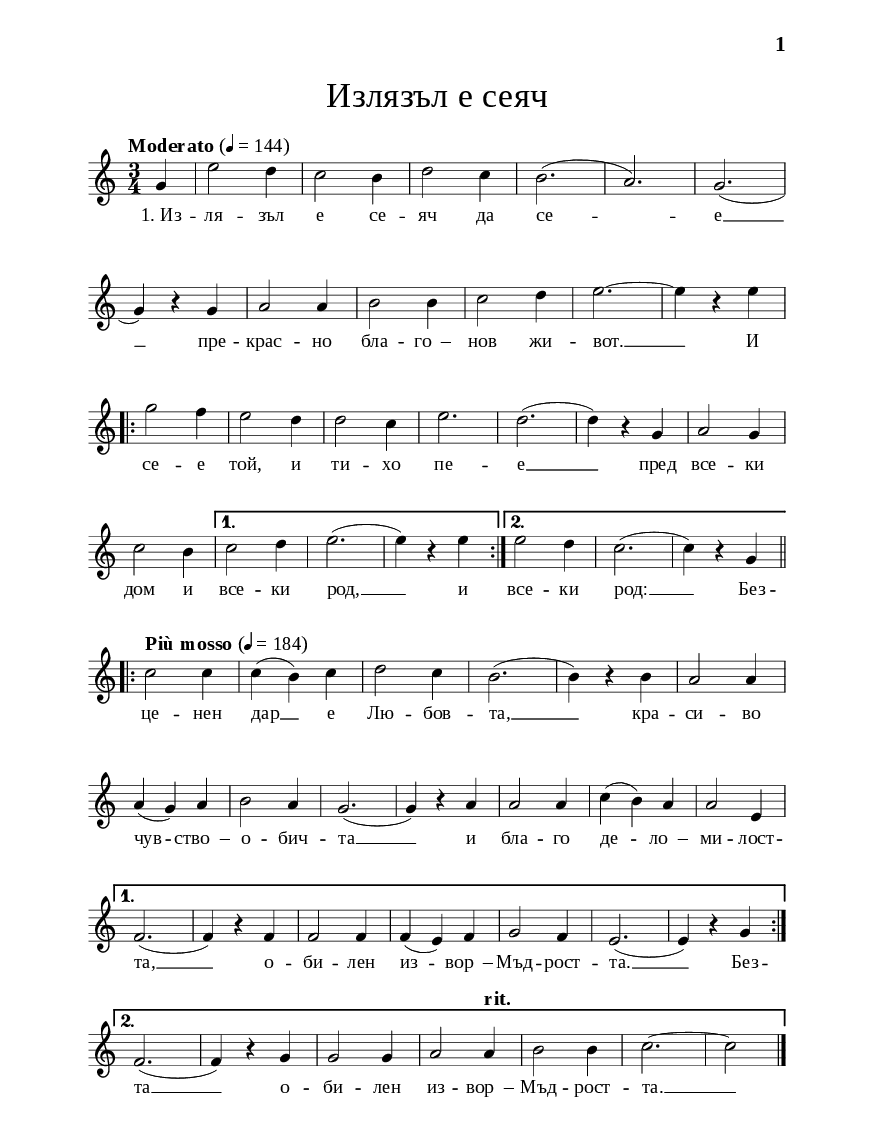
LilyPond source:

\version "2.24.3"

% include paper part and global functions
\include "include/globals.ily"

"rightBraces018" = \markup {
  \column {
    % repeat braces
    \translate #'(0 . -5.6 )
    \right-brace #18


    \translate #'(0 . -10 )
    \right-brace #45

    \translate #'(0 . -14.9 )
    \right-brace #18



  }
  \column {
    % repeat numbers
    \translate #'(0 . -6.2 )
    2

    \translate #'(0 . -12.2 )
    2

    \translate #'(0 . -18.9 )
    2
  }
}

\bookpart {
  \label #'ref018
  \tocItem \markup "Излязъл е сеяч"
  \include "include/bookpart-paper.ily"
  \score {
    \include "include/score-layout.ily"

    \new Voice \absolute  {
      \clef treble
      \key c \major
      \time 3/4
      \tempoFunc "Moderato" 4 "144"

      \partial 4 g'4| e''2 d''4| c''2 b'4|d''2 c''4| b'2. (|a'2.) g'2. (| \break

      g'4 ) r4 g'4 | a'2 a'4 | b'2 b'4 | c''2 d''4 | e''2.~ e''4 r4 e'' | \break

      \repeat volta 2 {
        g''2 f''4 | e''2 d''4 | d''2 c''4 | e''2.| d''2. ( |d''4) r4 g'4| a'2 g'4| \break

        c''2 b'4 |
      }
      \alternative {
        {  c''2 d''4| e''2. (| e''4 ) r4  e''4| }
        { e''2 d''4 | c''2. (| c''4 )  r4 g'4  |  \break }
      }

      \repeat volta 2 {
        \tempoFunc "Più mosso" 4 "184"
        \bar ".|:-||" c''2 c''4 | c''4 ( b'4 ) c''4 | d''2 c''4 | b'2. (| b'4 ) r4 b'4 | a'2 a'4 | \break
        a'4 ( g'4 ) a'4 | b'2 a'4 | g'2. ( | g'4 ) r4 a'4 | a'2 a'4 | c''4 ( b'4) a'4 | a'2 e'4 |  \break
      }
      \alternative {
        {  f'2. (|  f'4 )  r4 f'4 | f'2 f'4 | f'4 ( e'4 ) f'4 | g'2 f'4 |e'2. (| e'4 ) r4 g'4   \break }
        {
          f'2. (|  f'4 ) r4 g'4 | g'2 g'4 | a'2
          \override Score.RehearsalMark.outside-staff-priority = #599
          \tempo"rit."  % places rit. below alternative bracket
          a'4 | b'2 b'4 | c''2. ~ | c''2  \bar "|." \pageBreak
        }
      }
    }

    \addlyrics {
      "1. Из" -- ля -- зъл е се -- яч да се -- е __
      пре -- крас -- но бла -- "го  –" нов жи -- вот. __ И
      се -- е той, и ти -- хо пе -- е __ пред все -- ки
      дом и все -- ки род, __  и все -- ки род: __ Без --
      це -- нен дар __ е Лю -- бов -- та, __ кра --  си -- во
      чув -- "ство  –" о -- бич -- та __  и бла -- го де -- "ло  –" ми -- лост --
      та, __  о -- би -- лен из -- "вор  –" Мъд -- рост -- та. __ Без --
      та  __  о -- би -- лен из -- "вор  –" Мъд -- рост -- та. __
    }

    \header {
      title = \titleFunc #'ref_desc_2 "Излязъл е сеяч" "Izljazăl e sejač"
    }

    \midi{}

  } % score


  \markup \abs-fontsize #11 {
    \hspace #25
    \override #`(baseline-skip . ,bgCoupletBaselineSkip) % affects space between column lines
    \column {

      \line { 2. И който чуе, в миг потръпва }
      \line {   "   " от тоя благ и мил напев; }
      \line {   "   " и просиява, и възкръсва, }
      \line {   "   " и благославя тоз посев. }
      \line { " " }
      \line { "   " \italic {Припев: } }
      \line {  "   " Безценен дар е Любовта, }
      \line { "   " красиво чувство – обичта }
      \line { "   " и благо дело – милостта, }
      \line {  "   " обилен извор – Мъдростта.}

      \line { " " }
      \line { "   " \italic {Припев ...} }

      \line { " " }
      \line { 3. Любов Вселената облива, }
      \line {   "   " от обич грее всяка твар; }
      \line {   "   " живот в живота се прелива, }
      \line {   "   " тук няма вече млад и стар. }
      \line { " " }
      \line { "   " \italic {Припев ...} }
    }
    \"rightBraces018"
  }


} % bookpart
